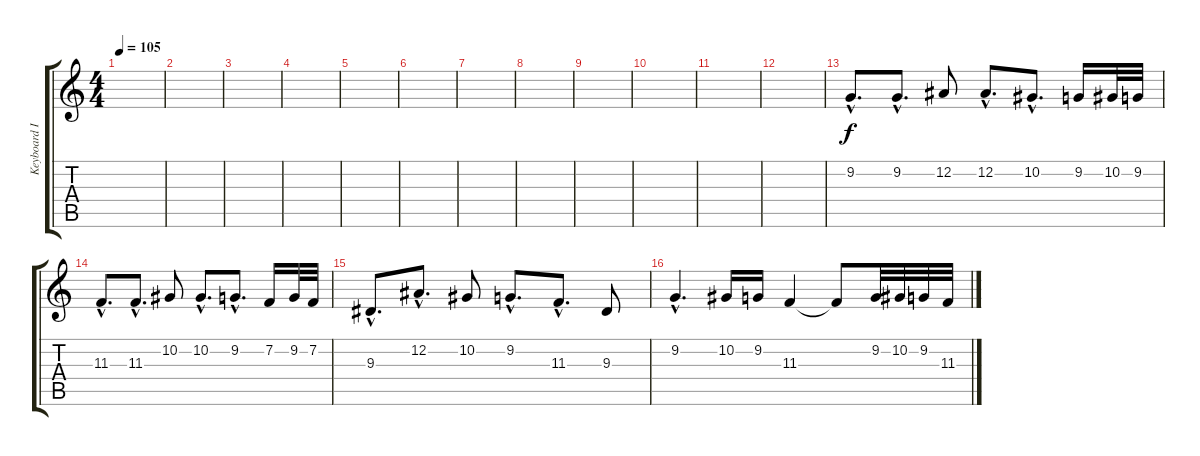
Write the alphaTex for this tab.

\track ("Keyboard I" "Keyboard I") {instrument lead1square}
\staff {score tabs}
\tuning (Eb4 Bb3 Gb3 Db3 Ab2 Eb2) {hide}
\ts (4 4)
\tempo 105
\clef g2
\ks c
|
|
|
|
|
|
|
|
|
|
|
|
9.2{hac}.8{d volume 15 instrument lead1square} 9.2{hac}.8{d} 12.2.8 12.2{hac}.8{d} 10.2{hac}.8{d} 9.2.16 10.2.32 9.2.32 |
11.3{hac}.8{d} 11.3{hac}.8{d} 10.2.8 10.2{hac}.8{d} 9.2{hac}.8{d} 7.2.16 9.2.32 7.2.32 |
9.3{hac}.8{d} 12.2{hac}.8{d} 10.2.8 9.2{hac}.8{d} 11.3{hac}.8{d} 9.3.8 |
9.2{hac}.4{d} 10.2.16 9.2.16 11.3.4 11.3{t}.8 9.2.32 10.2.32 9.2.32 11.3.32
